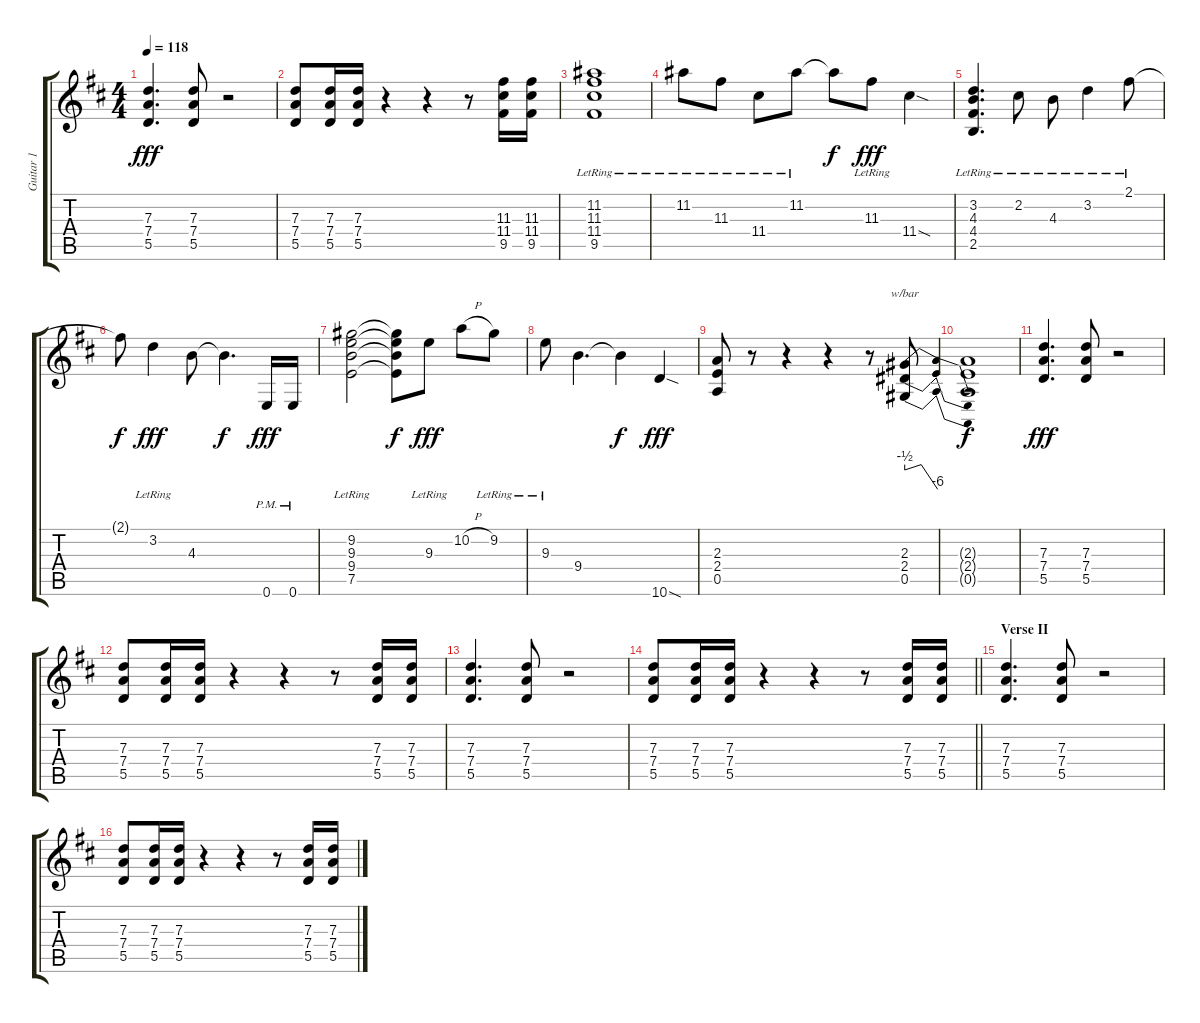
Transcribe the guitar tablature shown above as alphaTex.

\track ("Guitar 1" "Guitar 1") {instrument distortionguitar}
\staff {score tabs}
\tuning (E4 B3 G3 D3 A2 E2) {hide}
\ts (4 4)
\tempo 118
\clef g2
\ks d
(7.3 7.4 5.5).4{d dy fff} (7.3 7.4 5.5).8 r.2 |
(7.3 7.4 5.5).8 (7.3 7.4 5.5).16 (7.3 7.4 5.5).16 r.4 r.4 r.8 (11.3 11.4 9.5).16 (11.3 11.4 9.5).16 |
(11.2{lr} 11.3{lr} 11.4{lr} 9.5{lr}).1 |
11.2{lr}.8 11.3{lr}.8 11.4{lr}.8 11.2{lr}.8 11.2{t}.8{dy f} 11.3{lr}.8{dy fff} 11.4{sod}.4 |
(3.2 4.3{lr} 4.4{lr} 2.5{lr}).4{d} 2.2{lr}.8 4.3{lr}.8 3.2{lr}.4 2.1{lr}.8 |
2.1{t}.8{dy f} 3.2{lr}.4{dy fff} 4.3.8 4.3{t}.4{d dy f} 0.6{pm}.16{dy fff} 0.6{pm}.16 |
(9.2{lr} 9.3{lr} 9.4{lr} 7.5{lr}).2 (9.2{t} 9.3{t} 9.4{t} 7.5{t}).8{dy f} 9.3{lr}.8{dy fff} 10.2{h}.8 9.2{lr}.8 |
9.3{lr}.8 9.4.4{d} 9.4{t}.4{dy f} 10.6{sod}.4{dy fff} |
(2.3 2.4 0.5).8 r.8 r.4 r.4 r.8 (2.3 2.4 0.5).8{tbe (dip default 0 -2 15 0 60 -24)} |
(2.3{t} 2.4{t} 0.5{t}).1{dy f} |
(7.3 7.4 5.5).4{d dy fff} (7.3 7.4 5.5).8 r.2 |
(7.3 7.4 5.5).8 (7.3 7.4 5.5).16 (7.3 7.4 5.5).16 r.4 r.4 r.8 (7.3 7.4 5.5).16 (7.3 7.4 5.5).16 |
(7.3 7.4 5.5).4{d} (7.3 7.4 5.5).8 r.2 |
\barLineRight lightlight
(7.3 7.4 5.5).8 (7.3 7.4 5.5).16 (7.3 7.4 5.5).16 r.4 r.4 r.8 (7.3 7.4 5.5).16 (7.3 7.4 5.5).16 |
\section ("" "Verse II")
(7.3 7.4 5.5).4{d} (7.3 7.4 5.5).8 r.2 |
(7.3 7.4 5.5).8 (7.3 7.4 5.5).16 (7.3 7.4 5.5).16 r.4 r.4 r.8 (7.3 7.4 5.5).16 (7.3 7.4 5.5).16
